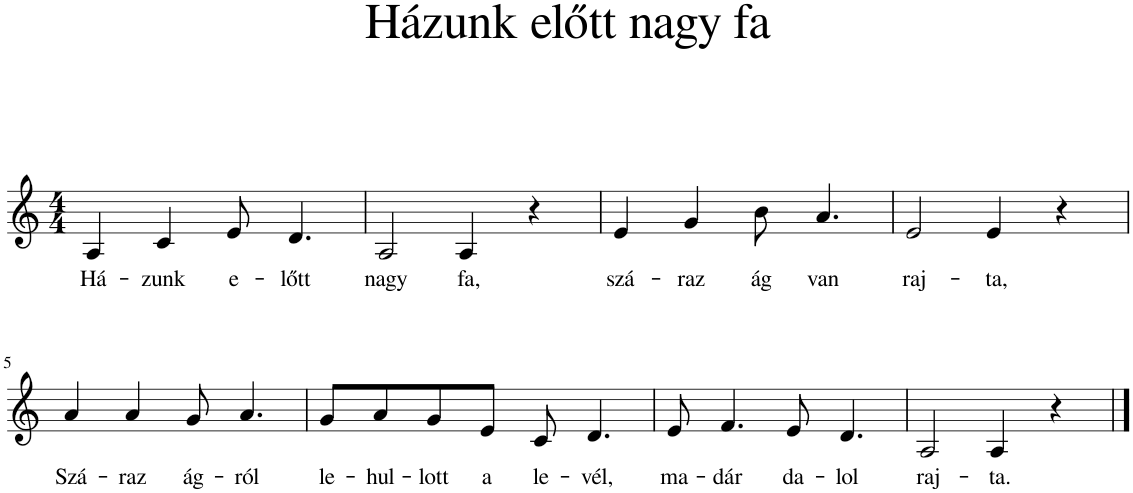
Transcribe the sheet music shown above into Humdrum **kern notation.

**kern	**text
*part1	*part1
*staff1	*staff1
*I"Piano	*
*I'Pno	*
*clefG2	*
*k[]	*
*M4/4	*
=1	=1
!	!LO:LY:b
4A/	Há-
!	!LO:LY:b
4c/	-zunk
!	!LO:LY:b
8e/	e-
!	!LO:LY:b
4.d/	-lőtt
=2	=2
!	!LO:LY:b
2A/	nagy
!	!LO:LY:b
4A/	fa,
4r	.
=3	=3
!	!LO:LY:b
4e/	szá-
!	!LO:LY:b
4g/	-raz
!	!LO:LY:b
8b\	ág
!	!LO:LY:b
4.a/	van
=4	=4
!	!LO:LY:b
2e/	raj-
!	!LO:LY:b
4e/	-ta,
4r	.
!!LO:LB:g=z
=5	=5
!	!LO:LY:b
4a/	Szá-
!	!LO:LY:b
4a/	-raz
!	!LO:LY:b
8g/	ág-
!	!LO:LY:b
4.a/	-ról
=6	=6
!	!LO:LY:b
8g/L	le-
!	!LO:LY:b
8a/	-hul-
!	!LO:LY:b
8g/	-lott
!	!LO:LY:b
8e/J	a
!	!LO:LY:b
8c/	le-
!	!LO:LY:b
4.d/	-vél,
=7	=7
!	!LO:LY:b
8e/	ma-
!	!LO:LY:b
4.f/	-dár
!	!LO:LY:b
8e/	da-
!	!LO:LY:b
4.d/	-lol
=8	=8
!	!LO:LY:b
2A/	raj-
!	!LO:LY:b
4A/	-ta.
4r	.
==	==
*-	*-
